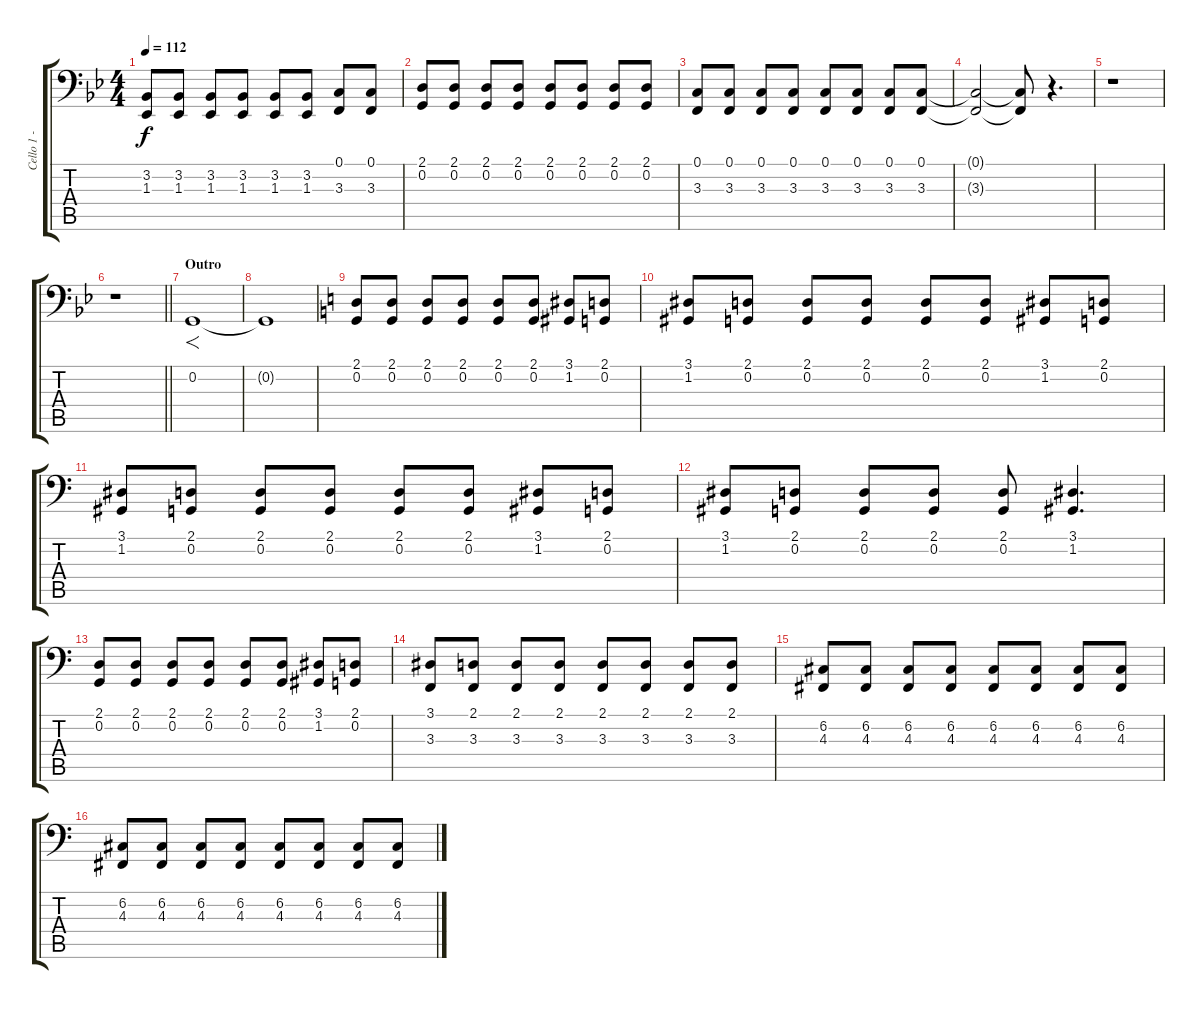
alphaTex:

\track ("Cello 1 - Eicca" "Cello 1 - ") {instrument cello}
\staff {score tabs}
\tuning (C3 G2 D2 A1 E1 B0) {hide}
\ts (4 4)
\tempo 112
\clef f4
\ks bb
(3.2 1.3).8{dy f} (3.2 1.3).8 (3.2 1.3).8 (3.2 1.3).8 (3.2 1.3).8 (3.2 1.3).8 (0.1 3.3).8 (0.1 3.3).8 |
(2.1 0.2).8 (2.1 0.2).8 (2.1 0.2).8 (2.1 0.2).8 (2.1 0.2).8 (2.1 0.2).8 (2.1 0.2).8 (2.1 0.2).8 |
(0.1 3.3).8 (0.1 3.3).8 (0.1 3.3).8 (0.1 3.3).8 (0.1 3.3).8 (0.1 3.3).8 (0.1 3.3).8 (0.1 3.3).8 |
(0.1{t} 3.3{t}).2 (0.1{t} 3.3{t}).8 r.4{d} |
r.1 |
\barLineRight lightlight
r.1 |
\section ("" "Outro")
0.2.1{f} |
0.2{t}.1 |
\ks c
(2.1 0.2).8 (2.1 0.2).8 (2.1 0.2).8 (2.1 0.2).8 (2.1 0.2).8 (2.1 0.2).8 (3.1 1.2).8 (2.1 0.2).8 |
(3.1 1.2).8 (2.1 0.2).8 (2.1 0.2).8 (2.1 0.2).8 (2.1 0.2).8 (2.1 0.2).8 (3.1 1.2).8 (2.1 0.2).8 |
(3.1 1.2).8 (2.1 0.2).8 (2.1 0.2).8 (2.1 0.2).8 (2.1 0.2).8 (2.1 0.2).8 (3.1 1.2).8 (2.1 0.2).8 |
(3.1 1.2).8 (2.1 0.2).8 (2.1 0.2).8 (2.1 0.2).8 (2.1 0.2).8 (3.1 1.2).4{d} |
(2.1 0.2).8 (2.1 0.2).8 (2.1 0.2).8 (2.1 0.2).8 (2.1 0.2).8 (2.1 0.2).8 (3.1 1.2).8 (2.1 0.2).8 |
(3.1 3.3).8 (2.1 3.3).8 (2.1 3.3).8 (2.1 3.3).8 (2.1 3.3).8 (2.1 3.3).8 (2.1 3.3).8 (2.1 3.3).8 |
(6.2 4.3).8 (6.2 4.3).8 (6.2 4.3).8 (6.2 4.3).8 (6.2 4.3).8 (6.2 4.3).8 (6.2 4.3).8 (6.2 4.3).8 |
(6.2 4.3).8 (6.2 4.3).8 (6.2 4.3).8 (6.2 4.3).8 (6.2 4.3).8 (6.2 4.3).8 (6.2 4.3).8 (6.2 4.3).8
